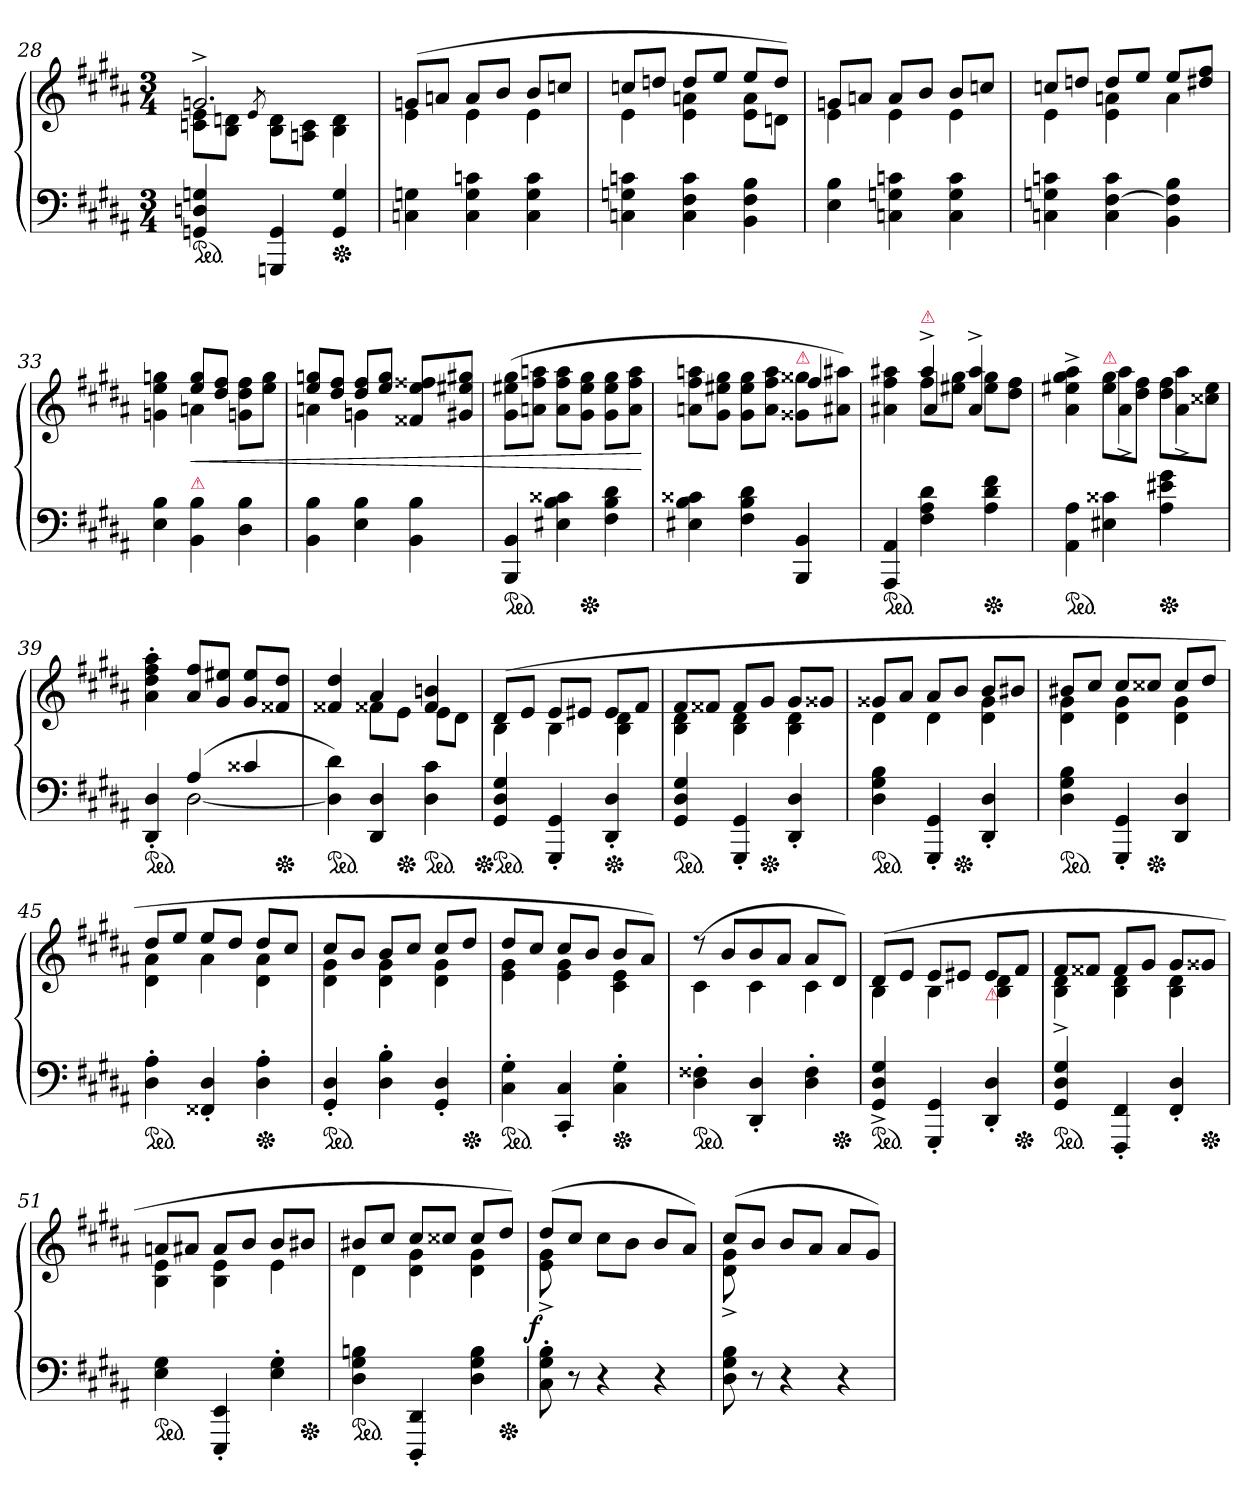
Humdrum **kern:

**kern	**kern	**dynam
*part1	*part1	*part1
*staff2	*staff1	*staff1/2
*clefF4	*clefG2	*
*k[f#c#g#d#a#]	*k[f#c#g#d#a#]	*
*B:	*B:	*
*M3/4	*M3/4	*
=28	=28	=28
*	*^	*
*ped	*	*	*
4GGn 4Dn 4Gn	2.gn^>	8cn 8eL	.
.	.	8B 8dnJ	.
.	.	8qe/	.
4GGGn 4GG	.	8B 8dL	.
.	.	8An 8cJ	.
*Xped	*	*	*
4GG 4G	.	4B 4d	.
=29	=29	=29	=29
4Cn 4Gn	(>8gnL	4e	.
.	8anJ	.	.
4C 4G 4cn	8aL	4e	.
.	8bJ	.	.
4C 4G 4c	8bL	4e	.
.	8ccnJ	.	.
=30	=30	=30	=30
4Cn 4Gn 4cn	8ccnL	4e	.
.	8ddnJ	.	.
4C 4F# 4c	8ddL	4e 4an	.
.	8eeJ	.	.
4BB 4F# 4B	8eeL	8e 8aL	.
.	8ddJ)	8dnJ	.
=31	=31	=31	=31
4E 4B	8gnL	4e	.
.	8anJ	.	.
4Cn 4Gn 4cn	8aL	4e	.
.	8bJ	.	.
4C 4G 4c	8bL	4e	.
.	8ccnJ	.	.
=32	=32	=32	=32
4Cn 4Gn 4cn	8ccnL	4e	.
.	8ddnJ	.	.
4C [4F# 4c	8ddL	4e 4an	.
.	8eeJ	.	.
4BB 4F#] 4B	8eeL	4a	.
.	8dd#X 8ff#J	.	.
=33	=33	=33	=33
4E 4B	4ryy	4gn 4ee 4ggn	.
!	!LO:TX:b:Bi:color=crimson:t=⚠	!	!
!	!	!	!LO:HP:b
4BB 4B	8ee 8ggL	4an	<
.	8dd# 8ff#J	.	.
4D# 4B	8gn 8dd# 8ff#L	4ryy	.
.	8ee 8ggJ	.	.
=34	=34	=34	=34
4BB 4B	8ee 8ggnL	4an	.
.	8dd# 8ff#J	.	.
4E 4B	8dd# 8ff#L	4gn	.
.	8ee 8ggJ	.	.
4BB 4B	4ryy	8f##X/ 8ee/ 8ff##X/L	.
.	.	8g#X 8ee#X 8gg#XJ	.
*	*v	*v	*
=35	=35	=35
*ped	*	*
4BBB 4BB	(>8g# 8ee#X 8gg#L	.
.	8an 8ff# 8aanJ	.
4E#X 4B 4c##X	8a 8ff# 8aaL	.
*Xped	*	*
.	8g# 8ee# 8gg#J	.
4F# 4B 4d#	8g# 8ee# 8gg#L	.
.	8a 8ff# 8aaJ	.
.	.	[
=36	=36	=36
*	*^	*
4E#X 4B 4c##X	8an 8ff# 8aanL	2ryy	.
.	8g# 8ee#X 8gg#J	.	.
4F# 4B 4d#	8g# 8ee# 8gg#L	.	.
.	8a 8ff# 8aaJ	.	.
!	!LO:TX:a:color=crimson:t=⚠	!	!
4BBB 4BB	8g##X\ 8gg##X\L	4ff#/	.
.	8a#X 8aa#XJ)	.	.
=37	=37	=37	=37
*	*	*^	*
*ped	*	*	*	*
4AAA# 4AA#	4ryy	4ryy	4a#X 4ff# 4aa#X	.
!	!LO:TX:a:color=crimson:t=⚠	!	!	!
4F# 4A# 4d#	4aa#^>/	8ff#\L	4a#	.
.	.	8ee#X 8gg#J	.	.
*Xped	*	*	*	*
4A# 4d# 4f#	4ryy	8ee#\ 8gg#\L	4a#^> 4aa#^>	.
.	.	8dd# 8ff#J	.	.
*	*	*v	*v	*
=38	=38	=38	=38
*ped	*	*	*
4AA# 4A#	4ryy	4a#^> 4ee#X^> 4gg#^> 4aa#^>	.
!	!LO:TX:a:color=crimson:t=⚠	!	!
4E#X 4c##X	8ee#\ 8gg#\L	4a#^> 4aa#^>	.
.	8dd# 8ff#J	.	.
*Xped	*	*	*
4A# 4e#X 4g#	8dd#\ 8ff#\L	4a#^> 4aa#^>	.
.	8cc##X 8ee#J	.	.
*	*v	*v	*
=39	=39	=39
*^	*	*
*ped	*	*	*
4DD#' 4D#'	4ryy	4a#' 4dd#' 4ff#' 4aa#'	.
(>4A#	[2D#	8a#/ 8ff#/L	.
.	.	8g# 8ee#XJ	.
4c##X	.	8g#/ 8ee#/L	.
*Xped	*	*	*
.	.	8f##X 8dd#J	.
*v	*v	*	*
=40	=40	=40
*	*^	*
*ped	*	*	*
4D#] 4d#)	4f##X 4dd#	4ryy	.
4DD# 4D#	4a#	8f##XL	.
*Xped	*	*	*
.	.	8eJ	.
*ped	*	*	*
4D# 4c#	4f## 4bn	8eL	.
.	.	8d#J	.
=41	=41	=41	=41
*Xped	*	*	*
*ped	*	*	*
4GG# 4D# 4G#	(>8d#L	4B	.
.	8eJ	.	.
4GGG#' 4GG#'	8eL	4B	.
.	8e#XJ	.	.
*Xped	*	*	*
4DD#' 4D#'	8e#L	4B 4d#	.
.	8f#J	.	.
=42	=42	=42	=42
*ped	*	*	*
4GG# 4D# 4G#	8f#L	4B 4d#	.
.	8f##XJ	.	.
4GGG#' 4GG#'	8f##L	4B 4d#	.
*Xped	*	*	*
.	8g#J	.	.
4DD#' 4D#'	8g#L	4B 4d#	.
.	8g##XJ	.	.
=43	=43	=43	=43
*ped	*	*	*
4D# 4G# 4B	8g##XL	4d#	.
.	8a#J	.	.
4GGG#' 4GG#'	8a#L	4d#	.
*Xped	*	*	*
.	8bJ	.	.
4DD#' 4D#'	8bL	4d# 4g##	.
.	8b#XJ	.	.
=44	=44	=44	=44
*ped	*	*	*
4D# 4G# 4B	8b#XL	4d# 4g#	.
.	8cc#J	.	.
4GGG#' 4GG#'	8cc#L	4d# 4g#	.
*Xped	*	*	*
.	8cc##XJ	.	.
4DD# 4D#	8cc##L	4d# 4g#	.
.	8dd#J	.	.
=45	=45	=45	=45
*ped	*	*	*
4D#' 4A#'	8dd#L	4d# 4a#	.
.	8eeJ	.	.
4FF##X' 4D#'	8eeL	4a#	.
.	8dd#J	.	.
*Xped	*	*	*
4D#' 4A#'	8dd#L	4d# 4a#	.
.	8cc#J	.	.
=46	=46	=46	=46
*ped	*	*	*
4GG#' 4D#'	8cc#L	4d# 4g#	.
.	8bJ	.	.
4D#' 4B'	8bL	4d# 4g#	.
.	8cc#J	.	.
4GG#' 4D#'	8cc#L	4d# 4g#	.
*Xped	*	*	*
.	8dd#J	.	.
=47	=47	=47	=47
*ped	*	*	*
4C#' 4G#'	8dd#L	4e 4g#	.
.	8cc#J	.	.
4CC#' 4C#'	8cc#L	4e 4g#	.
.	8bJ	.	.
*Xped	*	*	*
4C#' 4G#'	8bL	4c# 4e	.
.	8a#J)	.	.
=48	=48	=48	=48
*ped	*	*	*
4D#' 4F##X'	(>8rdd	4c#	.
.	8bL	.	.
4DD#' 4D#'	8b	4c#	.
.	8a#J	.	.
4D#' 4F##'	8a#L	4c#	.
*Xped	*	*	*
.	8d#J)	.	.
=49	=49	=49	=49
*ped	*	*	*
4GG#^> 4D#^> 4G#^>	(>8d#L	4B	.
.	8eJ	.	.
4GGG#' 4GG#'	8eL	4B	.
.	8e#XJ	.	.
!	!LO:TX:b:Bi:color=crimson:t=⚠	!	!
4DD#' 4D#'	8e#L	4B 4d#	.
*Xped	*	*	*
.	8f#J	.	.
=50	=50	=50	=50
*ped	*	*	*
4GG# 4D# 4G#	8f#L	4B^< 4d#^<	.
.	8f##XJ	.	.
4FFF#' 4FF#'	8f##L	4B 4d#	.
.	8g#J	.	.
4FF#' 4D#'	8g#L	4B 4d#	.
*Xped	*	*	*
.	8g##XJ	.	.
=51	=51	=51	=51
*ped	*	*	*
4E 4G#	8anL	4B 4e	.
.	8a#XJ	.	.
4EEE' 4EE'	8a#L	4B 4e	.
.	8bJ	.	.
4E' 4G#'	8bL	4e	.
*Xped	*	*	*
.	8b#XJ	.	.
=52	=52	=52	=52
*ped	*	*	*
4D# 4G# 4Bn	8b#XL	4d#	.
.	8cc#J	.	.
4DDD#' 4DD#'	8cc#L	4d# 4g#	.
.	8cc##XJ	.	.
4D# 4G# 4B	8cc##L	4d# 4g#	.
*Xped	*	*	*
.	8dd#J)	.	.
=53	=53	=53	=53
!	!	!	!LO:DY:rj
8C#' 8G#' 8B'	(>8dd#L	8e^< 8g#^<	f
8r	8cc#J	8ryy	.
4r	8cc#L	2ryy	.
.	8bJ	.	.
4r	8bL	.	.
.	8a#J)	.	.
=54	=54	=54	=54
8D# 8G# 8B	(>8cc#L	8d#^< 8g#^<	.
8r	8bJ	8ryy	.
4r	8bL	2ryy	.
.	8a#J	.	.
4r	8a#L	.	.
.	8g#J)	.	.
*	*v	*v	*
=	=	=
*-	*-	*-
